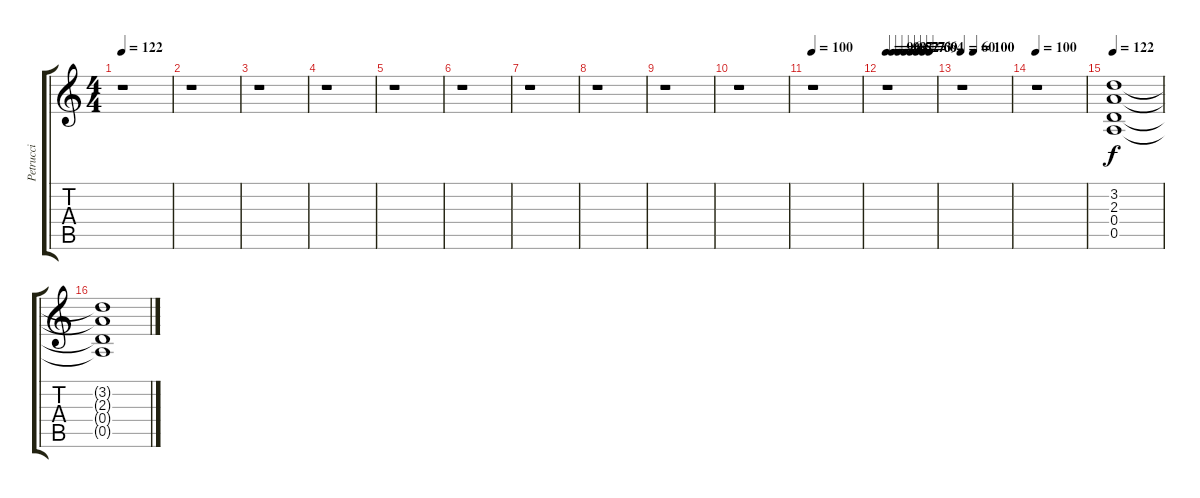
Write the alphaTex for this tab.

\track ("Petrucci" "Petrucci") {instrument distortionguitar}
\staff {score tabs}
\tuning (E4 B3 G3 D3 A2 E2) {hide}
\ts (4 4)
\tempo 122
\clef g2
\ks c
r.1{dy f} |
r.1 |
r.1 |
r.1 |
r.1 |
r.1 |
r.1 |
r.1 |
r.1 |
r.1 |
\tempo 100
r.1 |
\tempo 96
\tempo (90 0.125)
\tempo (87 0.25)
\tempo (82 0.375)
\tempo (77 0.5)
\tempo (73 0.625)
\tempo (69 0.75)
\tempo (64 0.875)
r.1 |
\tempo 60
\tempo (100 0.25)
r.1 |
\tempo 100
r.1 |
\tempo 122
(3.2 2.3 0.4 0.5).1 |
(3.2{t} 2.3{t} 0.4{t} 0.5{t}).1
